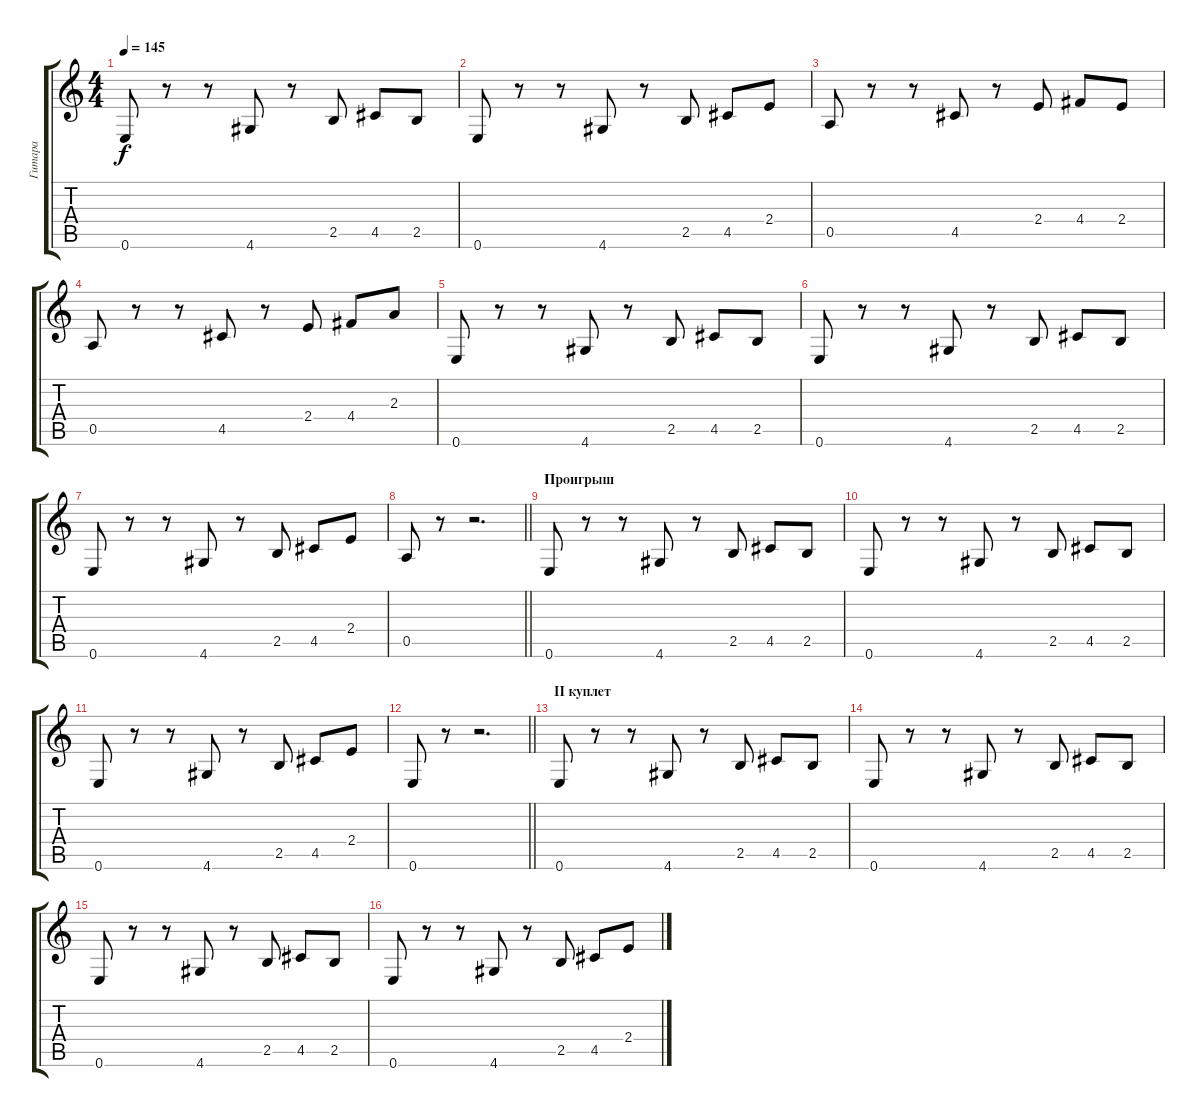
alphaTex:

\track ("Гитара" "Гитара") {instrument acousticguitarsteel}
\staff {score tabs}
\tuning (E4 B3 G3 D3 A2 E2) {hide}
\ts (4 4)
\tempo 145
\clef g2
\ks c
0.6.8{dy f} r.8 r.8 4.6.8 r.8 2.5.8 4.5.8 2.5.8 |
0.6.8 r.8 r.8 4.6.8 r.8 2.5.8 4.5.8 2.4.8 |
0.5.8 r.8 r.8 4.5.8 r.8 2.4.8 4.4.8 2.4.8 |
0.5.8 r.8 r.8 4.5.8 r.8 2.4.8 4.4.8 2.3.8 |
0.6.8 r.8 r.8 4.6.8 r.8 2.5.8 4.5.8 2.5.8 |
0.6.8 r.8 r.8 4.6.8 r.8 2.5.8 4.5.8 2.5.8 |
0.6.8 r.8 r.8 4.6.8 r.8 2.5.8 4.5.8 2.4.8 |
\barLineRight lightlight
0.5.8 r.8 r.2{d} |
\section ("" "Проигрыш")
0.6.8 r.8 r.8 4.6.8 r.8 2.5.8 4.5.8 2.5.8 |
0.6.8 r.8 r.8 4.6.8 r.8 2.5.8 4.5.8 2.5.8 |
0.6.8 r.8 r.8 4.6.8 r.8 2.5.8 4.5.8 2.4.8 |
\barLineRight lightlight
0.6.8 r.8 r.2{d} |
\section ("" "II куплет")
0.6.8 r.8 r.8 4.6.8 r.8 2.5.8 4.5.8 2.5.8 |
0.6.8 r.8 r.8 4.6.8 r.8 2.5.8 4.5.8 2.5.8 |
0.6.8 r.8 r.8 4.6.8 r.8 2.5.8 4.5.8 2.5.8 |
0.6.8 r.8 r.8 4.6.8 r.8 2.5.8 4.5.8 2.4.8
